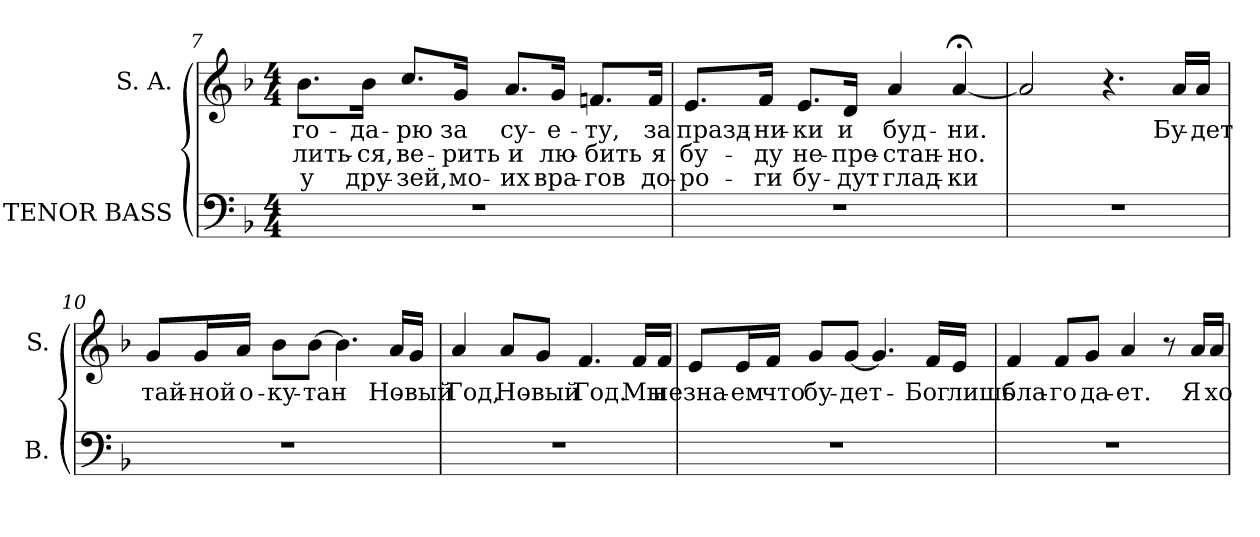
**kern	**kern	**text	**text	**text
*part2	*part1	*part1	*part1	*part1
*staff2	*staff1	*staff1	*staff1	*staff1
*I"TENOR BASS	*I"S. A.	*	*	*
*I'B.	*I'S.	*	*	*
!!LO:LB:g=z
*clefF4	*clefG2	*	*	*
*k[b-]	*k[b-]	*	*	*
*d:	*d:	*	*	*
*M4/4	*M4/4	*	*	*
=7	=7	=7	=7	=7
!	!	!LO:LY:b:color=#000000	!LO:LY:b:color=#000000	!LO:LY:b:color=#000000
1r	8.b-i\L	-го-	-лить-	у
!	!	!LO:LY:b:color=#000000	!LO:LY:b:color=#000000	!LO:LY:b:color=#000000
.	16b-i\Jk	-да-	-ся,	дру-
!	!	!LO:LY:b:color=#000000	!LO:LY:b:color=#000000	!LO:LY:b:color=#000000
.	8.cci/L	-рю	ве-	-зей,
!	!	!LO:LY:b:color=#000000	!LO:LY:b:color=#000000	!LO:LY:b:color=#000000
.	16gi/Jk	за	-рить	мо-
!	!	!LO:LY:b:color=#000000	!LO:LY:b:color=#000000	!LO:LY:b:color=#000000
.	8.ai/L	су-	и	-их
!	!	!LO:LY:b:color=#000000	!LO:LY:b:color=#000000	!LO:LY:b:color=#000000
.	16gi/Jk	-е-	лю-	вра-
!	!	!LO:LY:b:color=#000000	!LO:LY:b:color=#000000	!LO:LY:b:color=#000000
.	8.fni/L	-ту,	-бить	-гов
!	!	!LO:LY:b:color=#000000	!LO:LY:b:color=#000000	!LO:LY:b:color=#000000
.	16fi/Jk	за	я	до-
=8	=8	=8	=8	=8
!	!	!LO:LY:b:color=#000000	!LO:LY:b:color=#000000	!LO:LY:b:color=#000000
1r	8.ei/L	празд-	бу-	-ро-
!	!	!LO:LY:b:color=#000000	!LO:LY:b:color=#000000	!LO:LY:b:color=#000000
.	16fi/Jk	-ни-	-ду	-ги
!	!	!LO:LY:b:color=#000000	!LO:LY:b:color=#000000	!LO:LY:b:color=#000000
.	8.ei/L	-ки	не-	бу-
!	!	!LO:LY:b:color=#000000	!LO:LY:b:color=#000000	!LO:LY:b:color=#000000
.	16di/Jk	и	-пре-	-дут
!	!	!LO:LY:b:color=#000000	!LO:LY:b:color=#000000	!LO:LY:b:color=#000000
.	4ai/	буд-	-стан-	глад-
!	!	!LO:LY:b:color=#000000	!LO:LY:b:color=#000000	!LO:LY:b:color=#000000
.	[<4a;i/	-ни.	-но.	-ки
=9	=9	=9	=9	=9
1r	2ai/]	.	.	.
.	4.r	.	.	.
!	!	!LO:LY:b:color=#000000	!	!
.	16ai/LL	Бу-	.	.
!	!	!LO:LY:b:color=#000000	!	!
.	16ai/JJ	-дет	.	.
!!LO:LB:g=z
=10	=10	=10	=10	=10
!	!	!LO:LY:b:color=#000000	!	!
1r	8gi/L	тай-	.	.
!	!	!LO:LY:b:color=#000000	!	!
.	16gi/L	-ной	.	.
!	!	!LO:LY:b:color=#000000	!	!
.	16ai/JJ	о-	.	.
!	!	!LO:LY:b:color=#000000	!	!
.	8b-i\L	-ку-	.	.
!	!	!LO:LY:b:color=#000000	!	!
.	[>8b-i\J	-тан	.	.
.	4.b-i\]	.	.	.
!	!	!LO:LY:b:color=#000000	!	!
.	16ai/LL	Но-	.	.
!	!	!LO:LY:b:color=#000000	!	!
.	16gi/JJ	-вый	.	.
=11	=11	=11	=11	=11
!	!	!LO:LY:b:color=#000000	!	!
1r	4ai/	Год,	.	.
!	!	!LO:LY:b:color=#000000	!	!
.	8ai/L	Но-	.	.
!	!	!LO:LY:b:color=#000000	!	!
.	8gi/J	-вый	.	.
!	!	!LO:LY:b:color=#000000	!	!
.	4.fi/	Год.	.	.
!	!	!LO:LY:b:color=#000000	!	!
.	16fi/LL	Мы	.	.
!	!	!LO:LY:b:color=#000000	!	!
.	16fi/JJ	не	.	.
=12	=12	=12	=12	=12
!	!	!LO:LY:b:color=#000000	!	!
1r	8ei/L	зна-	.	.
!	!	!LO:LY:b:color=#000000	!	!
.	16ei/L	-ем	.	.
!	!	!LO:LY:b:color=#000000	!	!
.	16fi/JJ	что	.	.
!	!	!LO:LY:b:color=#000000	!	!
.	8gi/L	бу-	.	.
!	!	!LO:LY:b:color=#000000	!	!
.	[<8gi/J	-дет-	.	.
.	4.gi/]	.	.	.
!	!	!LO:LY:b:color=#000000	!	!
.	16fi/LL	-Бог	.	.
!	!	!LO:LY:b:color=#000000	!	!
.	16ei/JJ	лишь	.	.
!!LO:LB:g=z
=13	=13	=13	=13	=13
!	!	!LO:LY:b:color=#000000	!	!
1r	4fi/	бла-	.	.
!	!	!LO:LY:b:color=#000000	!	!
.	8fi/L	-го	.	.
!	!	!LO:LY:b:color=#000000	!	!
.	8gi/J	да-	.	.
!	!	!LO:LY:b:color=#000000	!	!
.	4ai/	-ет.	.	.
.	8r	.	.	.
!	!	!LO:LY:b:color=#000000	!	!
.	16ai/LL	Я	.	.
!	!	!LO:LY:b:color=#000000	!	!
.	16ai/JJ	хо-	.	.
=	=	=	=	=
*-	*-	*-	*-	*-
